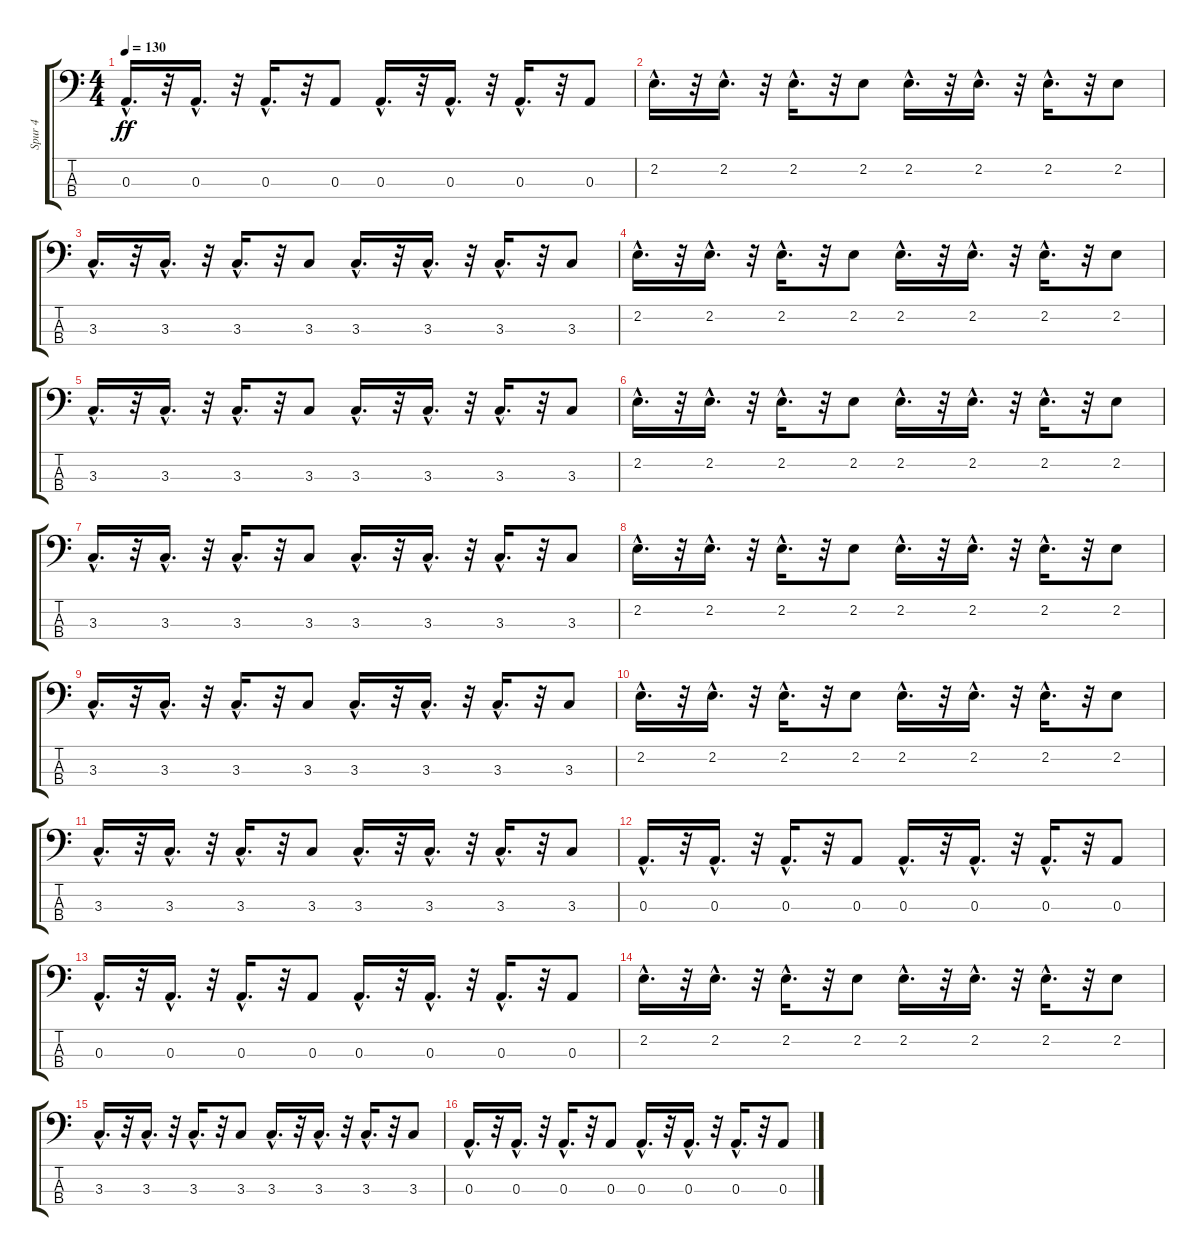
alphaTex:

\track ("Spur 4" "Spur 4") {instrument slapbass2}
\staff {score tabs}
\tuning (G2 D2 A1 E1) {hide}
\ts (4 4)
\tempo 130
\clef f4
\ks c
0.3{hac}.16{d dy ff} r.32 0.3{hac}.16{d} r.32 0.3{hac}.16{d} r.32 0.3.8 0.3{hac}.16{d} r.32 0.3{hac}.16{d} r.32 0.3{hac}.16{d} r.32 0.3.8 |
2.2{hac}.16{d} r.32 2.2{hac}.16{d} r.32 2.2{hac}.16{d} r.32 2.2.8 2.2{hac}.16{d} r.32 2.2{hac}.16{d} r.32 2.2{hac}.16{d} r.32 2.2.8 |
3.3{hac}.16{d} r.32 3.3{hac}.16{d} r.32 3.3{hac}.16{d} r.32 3.3.8 3.3{hac}.16{d} r.32 3.3{hac}.16{d} r.32 3.3{hac}.16{d} r.32 3.3.8 |
2.2{hac}.16{d} r.32 2.2{hac}.16{d} r.32 2.2{hac}.16{d} r.32 2.2.8 2.2{hac}.16{d} r.32 2.2{hac}.16{d} r.32 2.2{hac}.16{d} r.32 2.2.8 |
3.3{hac}.16{d} r.32 3.3{hac}.16{d} r.32 3.3{hac}.16{d} r.32 3.3.8 3.3{hac}.16{d} r.32 3.3{hac}.16{d} r.32 3.3{hac}.16{d} r.32 3.3.8 |
2.2{hac}.16{d} r.32 2.2{hac}.16{d} r.32 2.2{hac}.16{d} r.32 2.2.8 2.2{hac}.16{d} r.32 2.2{hac}.16{d} r.32 2.2{hac}.16{d} r.32 2.2.8 |
3.3{hac}.16{d} r.32 3.3{hac}.16{d} r.32 3.3{hac}.16{d} r.32 3.3.8 3.3{hac}.16{d} r.32 3.3{hac}.16{d} r.32 3.3{hac}.16{d} r.32 3.3.8 |
2.2{hac}.16{d} r.32 2.2{hac}.16{d} r.32 2.2{hac}.16{d} r.32 2.2.8 2.2{hac}.16{d} r.32 2.2{hac}.16{d} r.32 2.2{hac}.16{d} r.32 2.2.8 |
3.3{hac}.16{d} r.32 3.3{hac}.16{d} r.32 3.3{hac}.16{d} r.32 3.3.8 3.3{hac}.16{d} r.32 3.3{hac}.16{d} r.32 3.3{hac}.16{d} r.32 3.3.8 |
2.2{hac}.16{d} r.32 2.2{hac}.16{d} r.32 2.2{hac}.16{d} r.32 2.2.8 2.2{hac}.16{d} r.32 2.2{hac}.16{d} r.32 2.2{hac}.16{d} r.32 2.2.8 |
3.3{hac}.16{d} r.32 3.3{hac}.16{d} r.32 3.3{hac}.16{d} r.32 3.3.8 3.3{hac}.16{d} r.32 3.3{hac}.16{d} r.32 3.3{hac}.16{d} r.32 3.3.8 |
0.3{hac}.16{d} r.32 0.3{hac}.16{d} r.32 0.3{hac}.16{d} r.32 0.3.8 0.3{hac}.16{d} r.32 0.3{hac}.16{d} r.32 0.3{hac}.16{d} r.32 0.3.8 |
0.3{hac}.16{d} r.32 0.3{hac}.16{d} r.32 0.3{hac}.16{d} r.32 0.3.8 0.3{hac}.16{d} r.32 0.3{hac}.16{d} r.32 0.3{hac}.16{d} r.32 0.3.8 |
2.2{hac}.16{d} r.32 2.2{hac}.16{d} r.32 2.2{hac}.16{d} r.32 2.2.8 2.2{hac}.16{d} r.32 2.2{hac}.16{d} r.32 2.2{hac}.16{d} r.32 2.2.8 |
3.3{hac}.16{d} r.32 3.3{hac}.16{d} r.32 3.3{hac}.16{d} r.32 3.3.8 3.3{hac}.16{d} r.32 3.3{hac}.16{d} r.32 3.3{hac}.16{d} r.32 3.3.8 |
0.3{hac}.16{d} r.32 0.3{hac}.16{d} r.32 0.3{hac}.16{d} r.32 0.3.8 0.3{hac}.16{d} r.32 0.3{hac}.16{d} r.32 0.3{hac}.16{d} r.32 0.3.8
